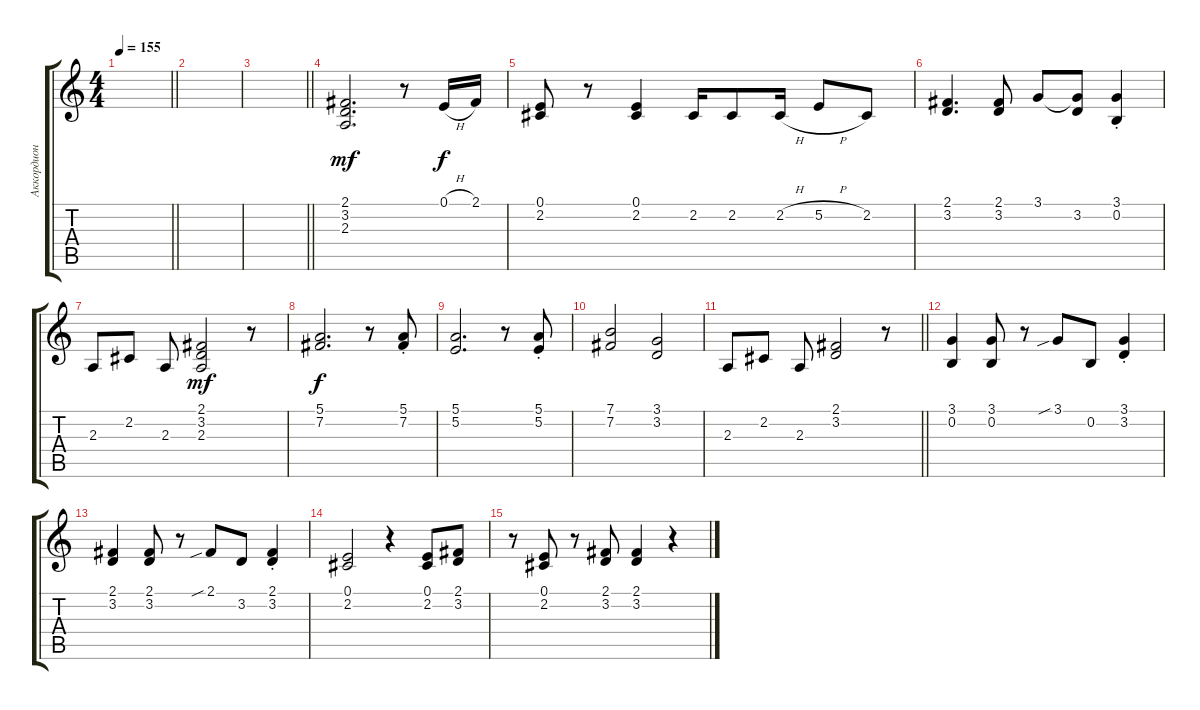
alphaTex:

\track ("Аккордион" "Аккордион") {instrument accordion}
\staff {score tabs}
\tuning (E4 B3 G3 D3 A2 E2) {hide}
\ts (4 4)
\tempo 155
\clef g2
\barLineRight lightlight
\ks c
|
|
\barLineRight lightlight
|
(2.1 3.2 2.3).2{d dy mf volume 11} r.8 0.1{h}.16{dy f} 2.1.16 |
(0.1 2.2).8 r.8 (0.1 2.2).4 2.2.16 2.2.8 2.2{h}.16 5.2{h}.8 2.2.8 |
(2.1 3.2).4{d} (2.1 3.2).8 3.1.8 (3.1{t} 3.2).8 (3.1{st} 0.2).4 |
2.3.8 2.2.8 2.3.8 (2.1 3.2 2.3).2{dy mf} r.8 |
(5.1 7.2).2{d dy f} r.8 (5.1{st} 7.2{st}).8 |
(5.1 5.2).2{d} r.8 (5.1{st} 5.2{st}).8 |
(7.1 7.2).2 (3.1 3.2).2 |
\barLineRight lightlight
2.3.8 2.2.8 2.3.8 (2.1 3.2).2 r.8 |
(3.1 0.2).4{volume 9} (3.1 0.2).8 r.8 3.1{sib}.8 0.2.8 (3.1{st} 3.2{st}).4 |
(2.1 3.2).4 (2.1 3.2).8 r.8 2.1{sib}.8 3.2.8 (2.1{st} 3.2{st}).4 |
(0.1 2.2).2 r.4 (0.1 2.2).8 (2.1 3.2).8 |
r.8 (0.1 2.2).8 r.8 (2.1 3.2).8 (2.1 3.2).4 r.4
